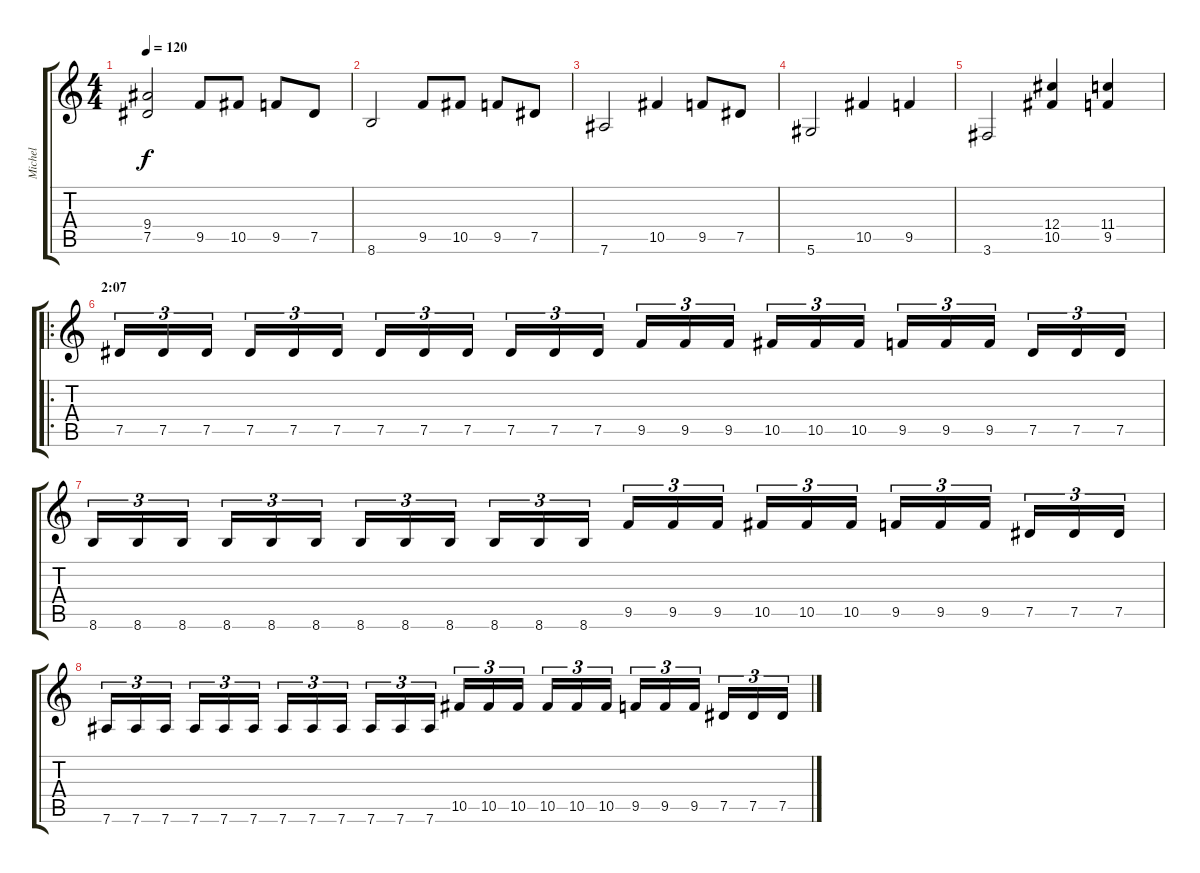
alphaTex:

\track ("Michel" "Michel") {instrument distortionguitar}
\staff {score tabs}
\tuning (Eb4 Bb3 Gb3 Db3 Ab2 Eb2) {hide}
\ts (4 4)
\tempo 120
\clef g2
\ks c
(9.4 7.5).2{dy f} 9.5.8 10.5.8 9.5.8 7.5.8 |
8.6.2 9.5.8 10.5.8 9.5.8 7.5.8 |
7.6.2 10.5.4 9.5.8 7.5.8 |
5.6.2 10.5.4 9.5.4 |
3.6.2 (12.4 10.5).4 (11.4 9.5).4 |
\ro
\section ("" "2:07")
7.5.16{tu (3 2)} 7.5.16{tu (3 2)} 7.5.16{tu (3 2)} 7.5.16{tu (3 2)} 7.5.16{tu (3 2)} 7.5.16{tu (3 2)} 7.5.16{tu (3 2)} 7.5.16{tu (3 2)} 7.5.16{tu (3 2)} 7.5.16{tu (3 2)} 7.5.16{tu (3 2)} 7.5.16{tu (3 2)} 9.5.16{tu (3 2)} 9.5.16{tu (3 2)} 9.5.16{tu (3 2)} 10.5.16{tu (3 2)} 10.5.16{tu (3 2)} 10.5.16{tu (3 2)} 9.5.16{tu (3 2)} 9.5.16{tu (3 2)} 9.5.16{tu (3 2)} 7.5.16{tu (3 2)} 7.5.16{tu (3 2)} 7.5.16{tu (3 2)} |
8.6.16{tu (3 2)} 8.6.16{tu (3 2)} 8.6.16{tu (3 2)} 8.6.16{tu (3 2)} 8.6.16{tu (3 2)} 8.6.16{tu (3 2)} 8.6.16{tu (3 2)} 8.6.16{tu (3 2)} 8.6.16{tu (3 2)} 8.6.16{tu (3 2)} 8.6.16{tu (3 2)} 8.6.16{tu (3 2)} 9.5.16{tu (3 2)} 9.5.16{tu (3 2)} 9.5.16{tu (3 2)} 10.5.16{tu (3 2)} 10.5.16{tu (3 2)} 10.5.16{tu (3 2)} 9.5.16{tu (3 2)} 9.5.16{tu (3 2)} 9.5.16{tu (3 2)} 7.5.16{tu (3 2)} 7.5.16{tu (3 2)} 7.5.16{tu (3 2)} |
7.6.16{tu (3 2)} 7.6.16{tu (3 2)} 7.6.16{tu (3 2)} 7.6.16{tu (3 2)} 7.6.16{tu (3 2)} 7.6.16{tu (3 2)} 7.6.16{tu (3 2)} 7.6.16{tu (3 2)} 7.6.16{tu (3 2)} 7.6.16{tu (3 2)} 7.6.16{tu (3 2)} 7.6.16{tu (3 2)} 10.5.16{tu (3 2)} 10.5.16{tu (3 2)} 10.5.16{tu (3 2)} 10.5.16{tu (3 2)} 10.5.16{tu (3 2)} 10.5.16{tu (3 2)} 9.5.16{tu (3 2)} 9.5.16{tu (3 2)} 9.5.16{tu (3 2)} 7.5.16{tu (3 2)} 7.5.16{tu (3 2)} 7.5.16{tu (3 2)}
